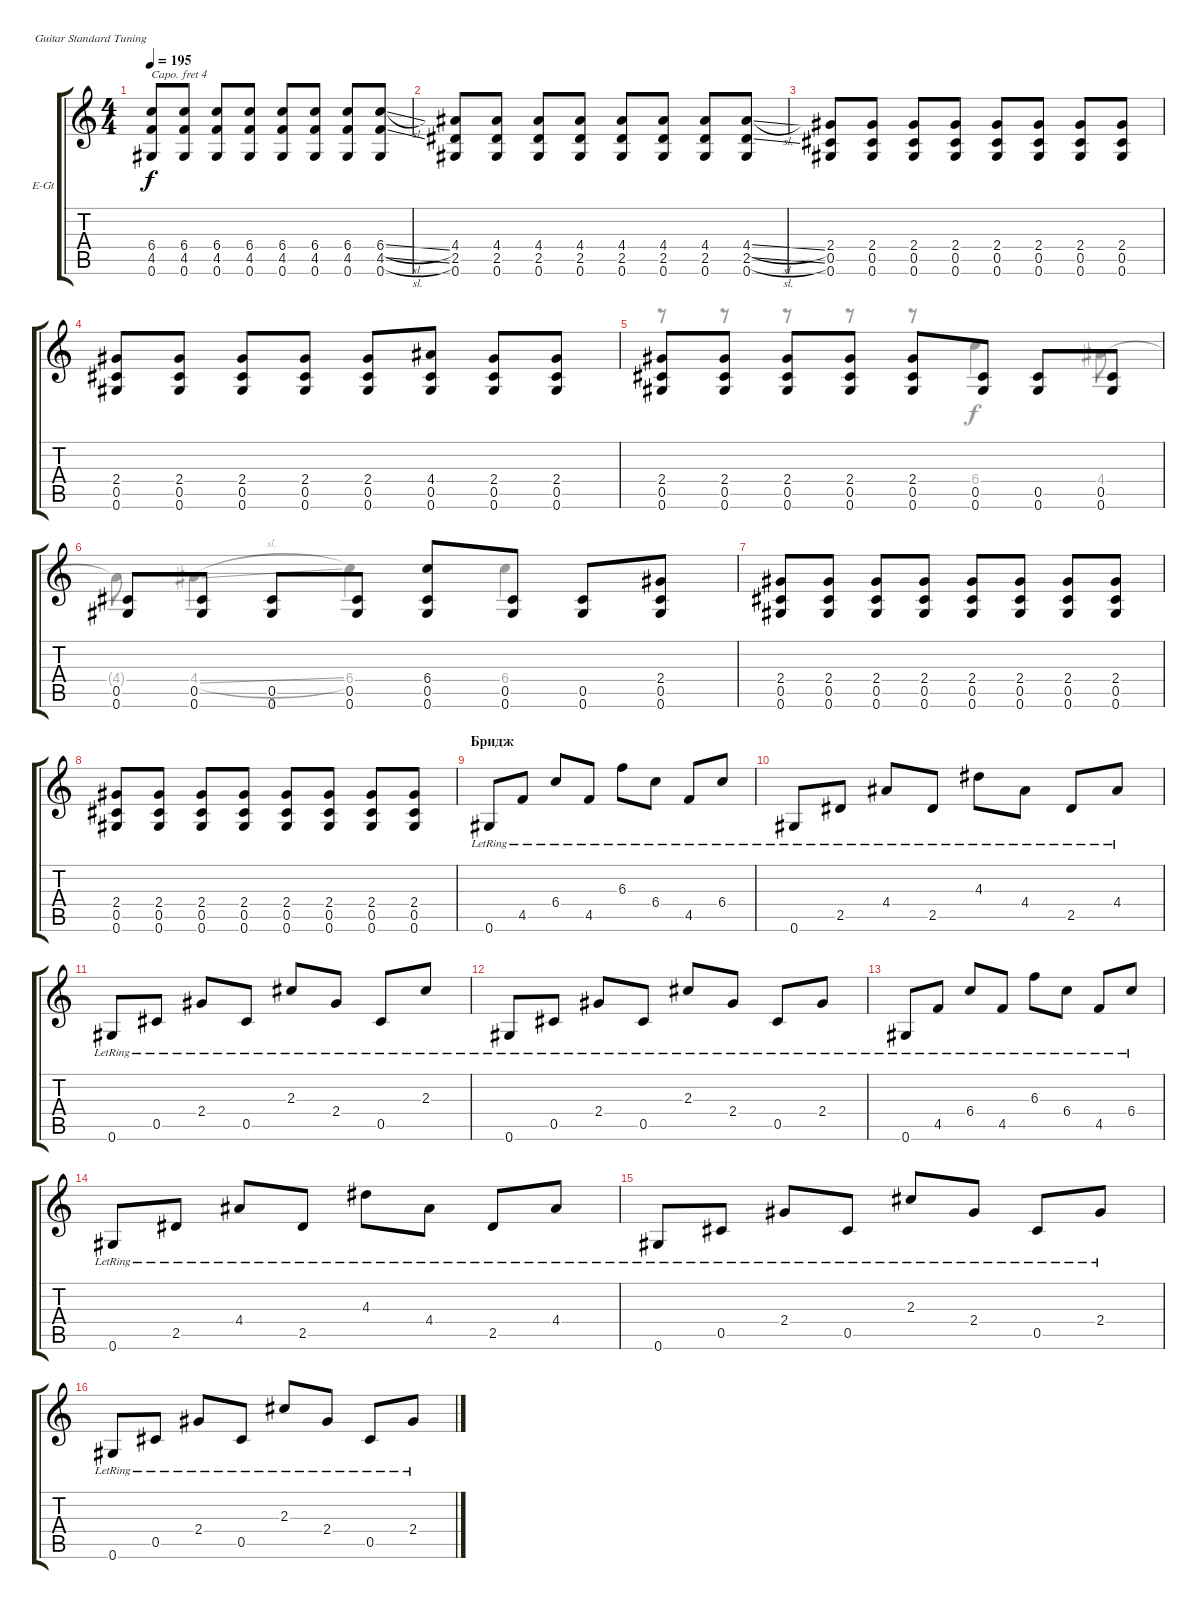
\defaultSystemsLayout 4
\bracketExtendMode groupsimilarinstruments
\firstSystemTrackNameOrientation horizontal
\otherSystemsTrackNameOrientation horizontal
\track ("Electric Guitar" "E-Gt") {instrument electricguitarclean}
\staff {score tabs}
\capo 4
\tuning (E4 B3 G3 D3 A2 E2)
\voice
\ts (4 4)
\tempo 195
\clef g2
\ks c
(4.5 6.4 0.6).8{dy f} (4.5 6.4 0.6).8 (4.5 6.4 0.6).8 (4.5 6.4 0.6).8 (4.5 6.4 0.6).8 (4.5 6.4 0.6).8 (4.5 6.4 0.6).8 (4.5{sl} 6.4{sl} 0.6).8 |
(2.5 4.4 0.6).8 (2.5 4.4 0.6).8 (2.5 4.4 0.6).8 (2.5 4.4 0.6).8 (2.5 4.4 0.6).8 (2.5 4.4 0.6).8 (2.5 4.4 0.6).8 (2.5{sl} 4.4{sl} 0.6).8 |
(0.5 0.6 2.4).8 (0.5 0.6 2.4).8 (0.5 0.6 2.4).8 (0.5 0.6 2.4).8 (0.5 0.6 2.4).8 (0.5 0.6 2.4).8 (0.5 0.6 2.4).8 (0.5 0.6 2.4).8 |
(0.5 0.6 2.4).8 (0.5 0.6 2.4).8 (0.5 0.6 2.4).8 (0.5 0.6 2.4).8 (0.5 0.6 2.4).8 (0.5 0.6 4.4).8 (0.5 0.6 2.4).8 (0.5 0.6 2.4).8 |
(0.5 0.6 2.4).8 (0.5 0.6 2.4).8 (0.5 0.6 2.4).8 (0.5 0.6 2.4).8 (0.5 0.6 2.4).8 (0.5 0.6).8 (0.6 0.5).8 (0.5 0.6).8 |
(0.5 0.6).8 (0.5 0.6).8 (0.5 0.6).8 (0.5 0.6).8 (0.5 0.6 6.4).8 (0.5 0.6).8 (0.5 0.6).8 (0.5 0.6 2.4).8 |
(0.5 0.6 2.4).8 (0.5 0.6 2.4).8 (0.5 0.6 2.4).8 (0.5 0.6 2.4).8 (0.5 0.6 2.4).8 (0.5 0.6 2.4).8 (0.5 0.6 2.4).8 (0.5 0.6 2.4).8 |
(0.5 0.6 2.4).8 (0.5 0.6 2.4).8 (0.5 0.6 2.4).8 (0.5 0.6 2.4).8 (0.5 0.6 2.4).8 (0.5 0.6 2.4).8 (0.5 0.6 2.4).8 (0.5 0.6 2.4).8 |
\section ("" "Бридж")
0.6{lr}.8 4.5{lr}.8 6.4{lr}.8 4.5{lr}.8 6.3{lr}.8 6.4{lr}.8 4.5{lr}.8 6.4{lr}.8 |
0.6{lr}.8 2.5{lr}.8 4.4{lr}.8 2.5{lr}.8 4.3{lr}.8 4.4{lr}.8 2.5{lr}.8 4.4{lr}.8 |
0.6{lr}.8 0.5{lr}.8 2.4{lr}.8 0.5{lr}.8 2.3{lr}.8 2.4{lr}.8 0.5{lr}.8 2.3{lr}.8 |
0.6{lr}.8 0.5{lr}.8 2.4{lr}.8 0.5{lr}.8 2.3{lr}.8 2.4{lr}.8 0.5{lr}.8 2.4{lr}.8 |
0.6{lr}.8 4.5{lr}.8 6.4{lr}.8 4.5{lr}.8 6.3{lr}.8 6.4{lr}.8 4.5{lr}.8 6.4{lr}.8 |
0.6{lr}.8 2.5{lr}.8 4.4{lr}.8 2.5{lr}.8 4.3{lr}.8 4.4{lr}.8 2.5{lr}.8 4.4{lr}.8 |
0.6{lr}.8 0.5{lr}.8 2.4{lr}.8 0.5{lr}.8 2.3{lr}.8 2.4{lr}.8 0.5{lr}.8 2.4{lr}.8 |
0.6{lr}.8 0.5{lr}.8 2.4{lr}.8 0.5{lr}.8 2.3{lr}.8 2.4{lr}.8 0.5{lr}.8 2.4{lr}.8
\voice
\clef g2
\ottava regular
\simile none
\ks c
|
|
|
|
r.8 r.8 r.8 r.8 r.8 6.4.4 4.4.8 |
4.4{t}.8 4.4{sl}.4 6.4.4 6.4.4 |
|
|
|
|
|
|
|
|
|
